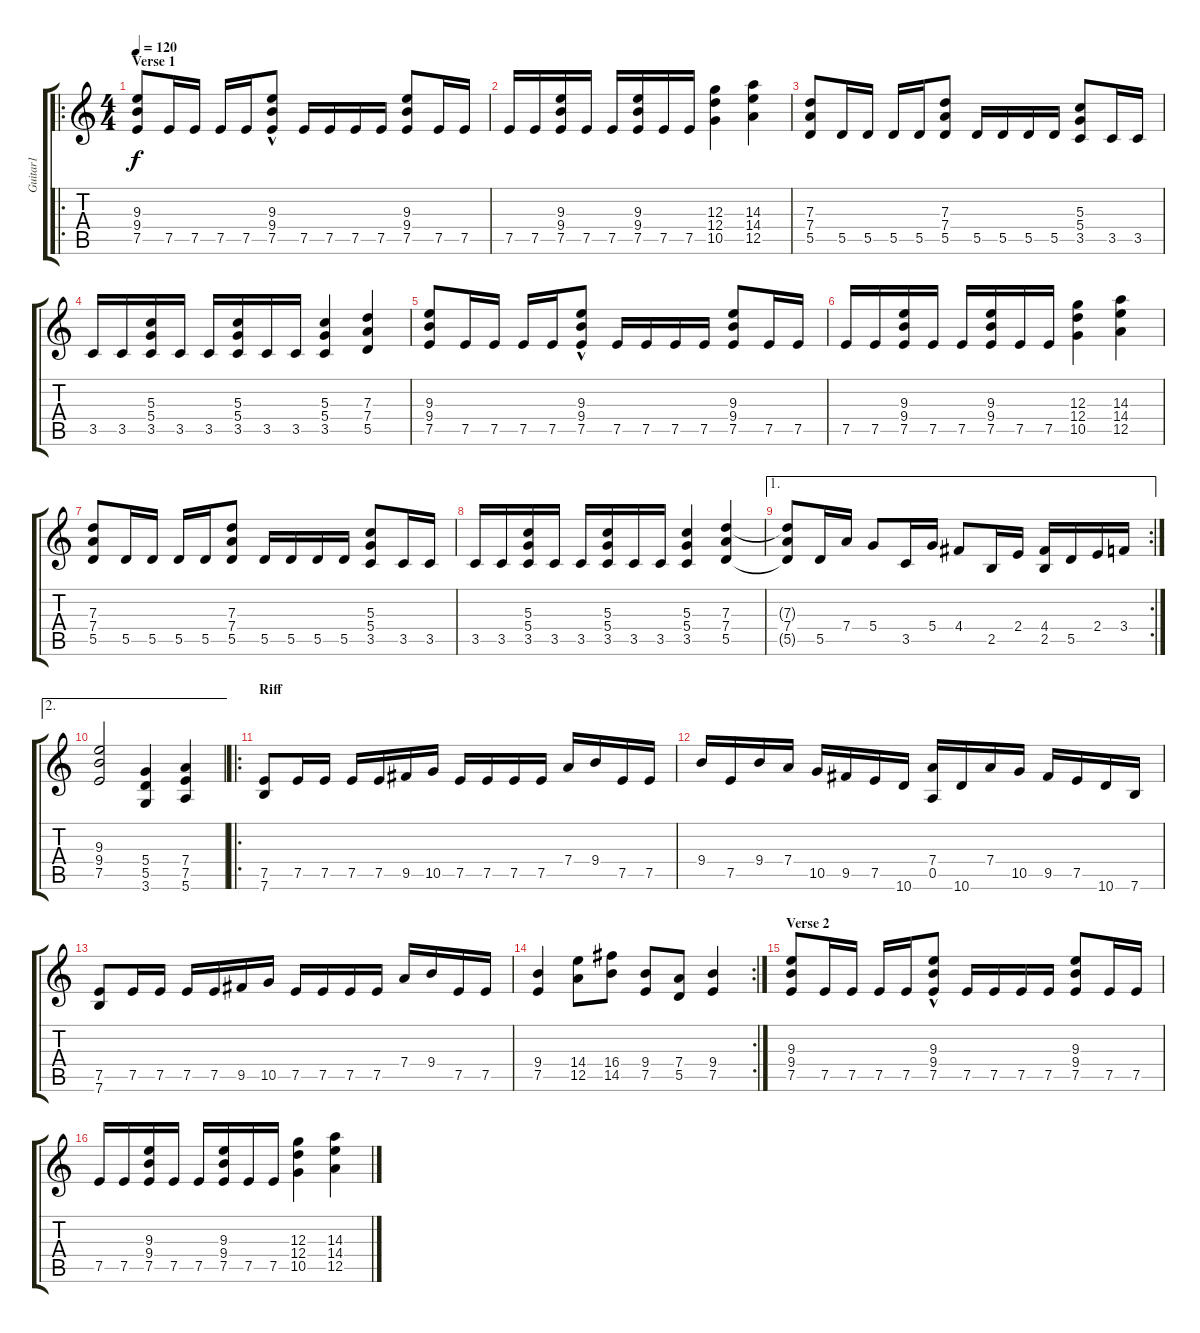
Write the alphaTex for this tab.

\track ("Guitar1" "Guitar1") {instrument distortionguitar}
\staff {score tabs}
\tuning (E4 B3 G3 D3 A2 E2) {hide}
\ro
\ts (4 4)
\section ("" "Verse 1")
\tempo 120
\clef g2
\ks c
(9.3 9.4 7.5).8{dy f} 7.5.16 7.5.16 7.5.16 7.5.16 (9.3{hac} 9.4 7.5).8 7.5.16 7.5.16 7.5.16 7.5.16 (9.3 9.4 7.5).8 7.5.16 7.5.16 |
7.5.16 7.5.16 (9.3 9.4 7.5).16 7.5.16 7.5.16 (9.3 9.4 7.5).16 7.5.16 7.5.16 (12.3 12.4 10.5).4 (14.3 14.4 12.5).4 |
(7.3 7.4 5.5).8 5.5.16 5.5.16 5.5.16 5.5.16 (7.3 7.4 5.5).8 5.5.16 5.5.16 5.5.16 5.5.16 (5.3 5.4 3.5).8 3.5.16 3.5.16 |
3.5.16 3.5.16 (5.3 5.4 3.5).16 3.5.16 3.5.16 (5.3 5.4 3.5).16 3.5.16 3.5.16 (5.3 5.4 3.5).4 (7.3 7.4 5.5).4 |
(9.3 9.4 7.5).8 7.5.16 7.5.16 7.5.16 7.5.16 (9.3{hac} 9.4 7.5).8 7.5.16 7.5.16 7.5.16 7.5.16 (9.3 9.4 7.5).8 7.5.16 7.5.16 |
7.5.16 7.5.16 (9.3 9.4 7.5).16 7.5.16 7.5.16 (9.3 9.4 7.5).16 7.5.16 7.5.16 (12.3 12.4 10.5).4 (14.3 14.4 12.5).4 |
(7.3 7.4 5.5).8 5.5.16 5.5.16 5.5.16 5.5.16 (7.3 7.4 5.5).8 5.5.16 5.5.16 5.5.16 5.5.16 (5.3 5.4 3.5).8 3.5.16 3.5.16 |
3.5.16 3.5.16 (5.3 5.4 3.5).16 3.5.16 3.5.16 (5.3 5.4 3.5).16 3.5.16 3.5.16 (5.3 5.4 3.5).4 (7.3 7.4 5.5).4 |
\ae 1
\rc 2
(7.3{t} 7.4 5.5{t}).8 5.5.16 7.4.16 5.4.8 3.5.16 5.4.16 4.4.8 2.5.16 2.4.16 (4.4 2.5).16 5.5.16 2.4.16 3.4.16 |
\ae 2
(9.3 9.4 7.5).2 (5.4 5.5 3.6).4 (7.4 7.5 5.6).4 |
\ro
\section ("" "Riff")
(7.5 7.6).8 7.5.16 7.5.16 7.5.16 7.5.16 9.5.16 10.5.16 7.5.16 7.5.16 7.5.16 7.5.16 7.4.16 9.4.16 7.5.16 7.5.16 |
9.4.16 7.5.16 9.4.16 7.4.16 10.5.16 9.5.16 7.5.16 10.6.16 (7.4 0.5).16 10.6.16 7.4.16 10.5.16 9.5.16 7.5.16 10.6.16 7.6.16 |
(7.5 7.6).8 7.5.16 7.5.16 7.5.16 7.5.16 9.5.16 10.5.16 7.5.16 7.5.16 7.5.16 7.5.16 7.4.16 9.4.16 7.5.16 7.5.16 |
\rc 2
(9.4 7.5).4 (14.4 12.5).8 (16.4 14.5).8 (9.4 7.5).8 (7.4 5.5).8 (9.4 7.5).4 |
\section ("" "Verse 2")
(9.3 9.4 7.5).8 7.5.16 7.5.16 7.5.16 7.5.16 (9.3{hac} 9.4 7.5).8 7.5.16 7.5.16 7.5.16 7.5.16 (9.3 9.4 7.5).8 7.5.16 7.5.16 |
7.5.16 7.5.16 (9.3 9.4 7.5).16 7.5.16 7.5.16 (9.3 9.4 7.5).16 7.5.16 7.5.16 (12.3 12.4 10.5).4 (14.3 14.4 12.5).4
